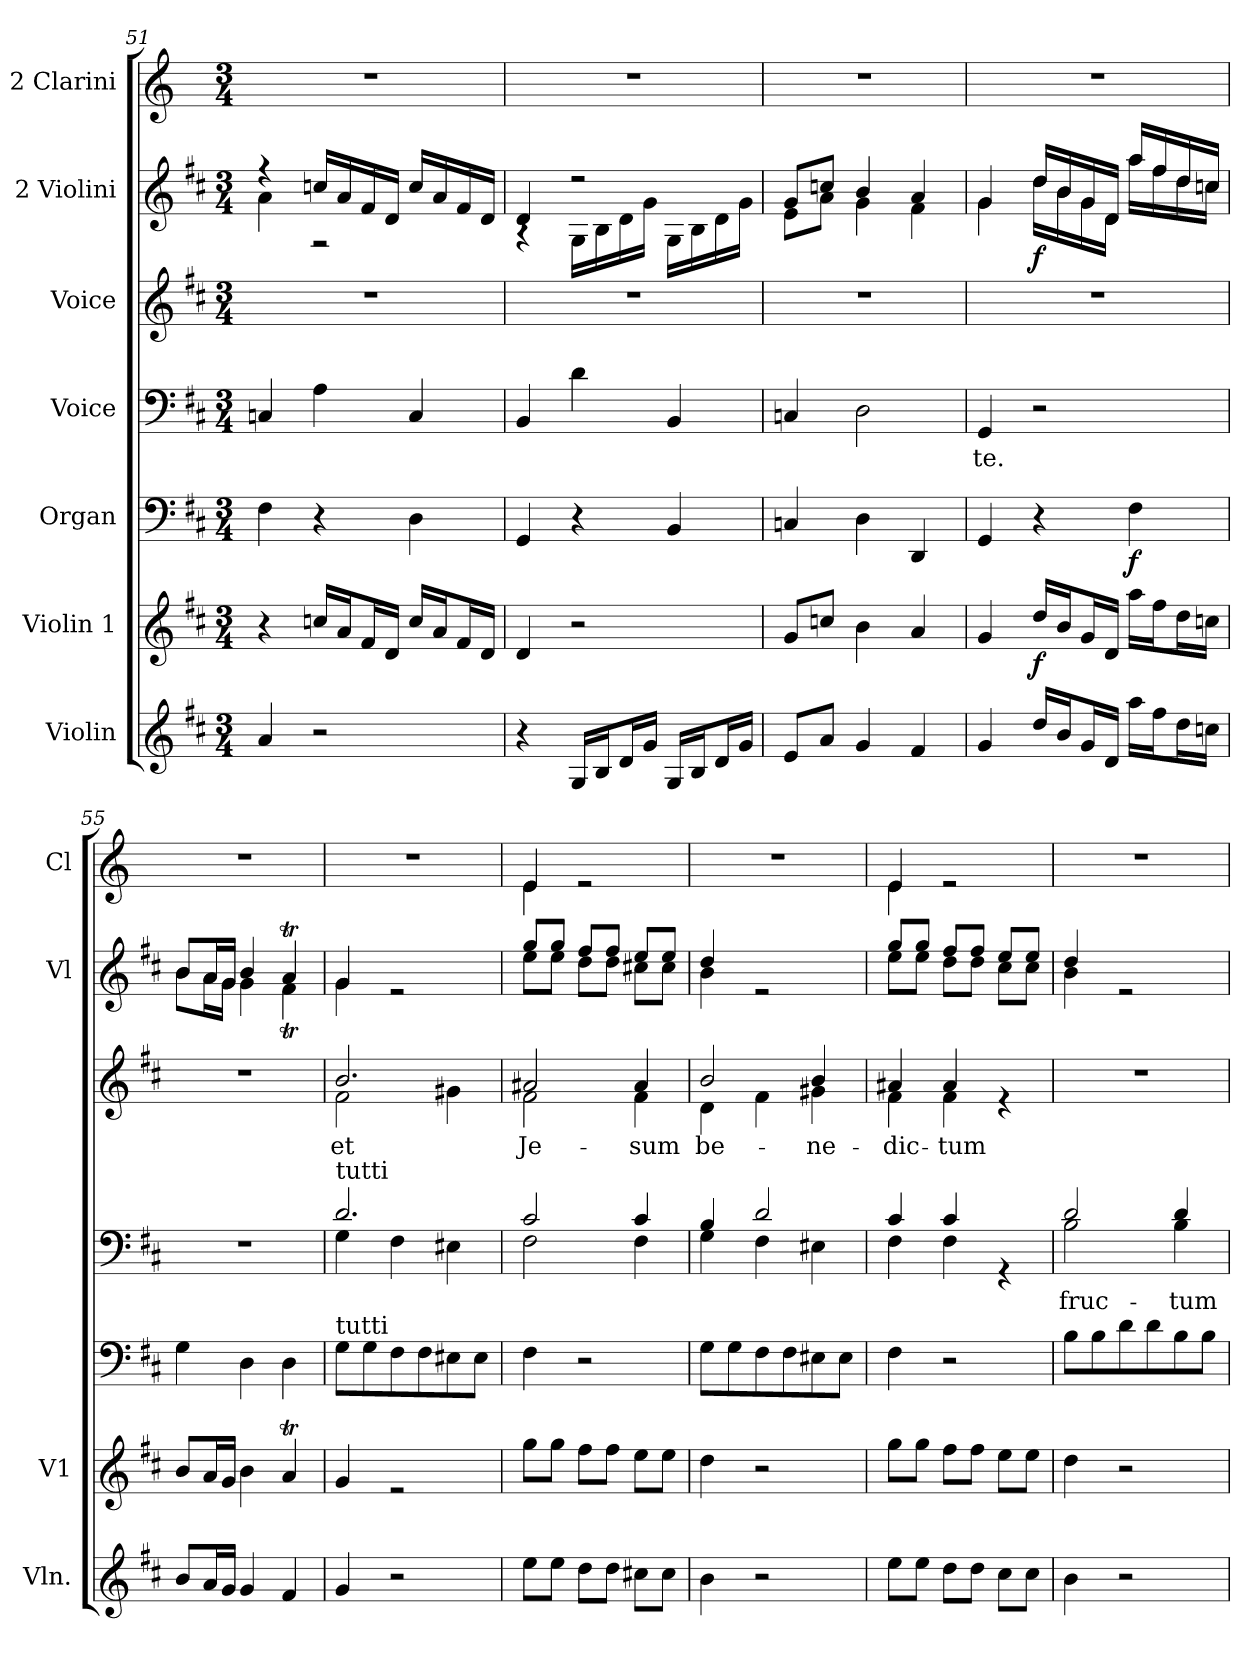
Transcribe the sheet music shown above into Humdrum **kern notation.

**kern	**kern	**dynam	**kern	**dynam	**kern	**text	**kern	**text	**kern	**dynam	**kern
*part7	*part6	*part6	*part5	*part5	*part4	*part4	*part3	*part3	*part2	*part2	*part1
*staff7	*staff6	*staff6	*staff5	*staff5	*staff4	*staff4	*staff3	*staff3	*staff2	*staff2	*staff1
*I"Violin	*I"Violin 1	*	*I"Organ	*	*I"Voice	*	*I"Voice	*	*I"2 Violini	*	*I"2 Clarini
*I'Vln.	*I'V1	*	*	*	*	*	*	*	*I'Vl	*	*I'Cl
*clefG2	*clefG2	*	*clefF4	*	*clefF4	*	*clefG2	*	*clefG2	*	*clefG2
*	*	*	*	*	*	*	*	*	*	*	*ITrd-1c-2
*k[f#c#]	*k[f#c#]	*	*k[f#c#]	*	*k[f#c#]	*	*k[f#c#]	*	*k[f#c#]	*	*k[f#c#]
*M3/4	*M3/4	*	*M3/4	*	*M3/4	*	*M3/4	*	*M3/4	*	*M3/4
=51	=51	=51	=51	=51	=51	=51	=51	=51	=51	=51	=51
*	*	*	*	*	*	*	*	*	*^	*	*
4a/	4r	.	4F#\	.	4Cn/	.	2.r	.	4r	4a\	.	2.r
2r	16ccn/LL	.	4r	.	4A\	.	.	.	16ccn/LL	2r	.	.
.	16a/J	.	.	.	.	.	.	.	16a/	.	.	.
.	16f#/L	.	.	.	.	.	.	.	16f#/	.	.	.
.	16d/JJ	.	.	.	.	.	.	.	16d/JJ	.	.	.
.	16cc/LL	.	4D\	.	4C/	.	.	.	16cc/LL	.	.	.
.	16a/J	.	.	.	.	.	.	.	16a/	.	.	.
.	16f#/L	.	.	.	.	.	.	.	16f#/	.	.	.
.	16d/JJ	.	.	.	.	.	.	.	16d/JJ	.	.	.
!!LO:PB:g=z
=52	=52	=52	=52	=52	=52	=52	=52	=52	=52	=52	=52	=52
4r	4d/	.	4GG/	.	4BB/	.	2.r	.	4d/	4rA	.	2.r
16G/LL	2r	.	4r	.	4d\	.	.	.	2r	16G\LL	.	.
16B/J	.	.	.	.	.	.	.	.	.	16B\	.	.
16d/L	.	.	.	.	.	.	.	.	.	16d\	.	.
16g/JJ	.	.	.	.	.	.	.	.	.	16g\JJ	.	.
16G/LL	.	.	4BB/	.	4BB/	.	.	.	.	16G\LL	.	.
16B/J	.	.	.	.	.	.	.	.	.	16B\	.	.
16d/L	.	.	.	.	.	.	.	.	.	16d\	.	.
16g/JJ	.	.	.	.	.	.	.	.	.	16g\JJ	.	.
=53	=53	=53	=53	=53	=53	=53	=53	=53	=53	=53	=53	=53
8e/L	8g/L	.	4Cn/	.	4Cn/	.	2.r	.	8g/L	8e\L	.	2.r
8a/J	8ccn/J	.	.	.	.	.	.	.	8ccn/J	8a\J	.	.
4g/	4b\	.	4D\	.	2D\	.	.	.	4b/	4g\	.	.
4f#/	4a/	.	4DD/	.	.	.	.	.	4a/	4f#\	.	.
=54	=54	=54	=54	=54	=54	=54	=54	=54	=54	=54	=54	=54
!	!	!	!	!	!	!LO:LY:b	!	!	!	!	!	!
4g/	4g/	.	4GG/	.	4GG/	-te.	2.r	.	4g/	4g\	.	2.r
!	!	!LO:DY:b	!	!	!	!	!	!	!	!	!LO:DY:b	!
16dd/LL	16dd/LL	f	4r	.	2r	.	.	.	16dd/LL	16dd\LL	f	.
16b/J	16b/J	.	.	.	.	.	.	.	16b/	16b\	.	.
16g/L	16g/L	.	.	.	.	.	.	.	16g/	16g\	.	.
16d/JJ	16d/JJ	.	.	.	.	.	.	.	16d/JJ	16d\JJ	.	.
!	!	!	!	!LO:DY:b	!	!	!	!	!	!	!	!
16aa\LL	16aa\LL	.	4F#\	f	.	.	.	.	16aa/LL	16aa\LL	.	.
16ff#\J	16ff#\J	.	.	.	.	.	.	.	16ff#/	16ff#\	.	.
16dd\L	16dd\L	.	.	.	.	.	.	.	16dd/	16dd\	.	.
16ccn\JJ	16ccn\JJ	.	.	.	.	.	.	.	16ccn/JJ	16cc\JJ	.	.
=55	=55	=55	=55	=55	=55	=55	=55	=55	=55	=55	=55	=55
8b/L	8b/L	.	4G\	.	2.r	.	2.r	.	8b/L	8b\L	.	2.r
16a/L	16a/L	.	.	.	.	.	.	.	16a/L	16a\L	.	.
16g/JJ	16g/JJ	.	.	.	.	.	.	.	16g/JJ	16g\JJ	.	.
4g/	4b\	.	4D\	.	.	.	.	.	4b/	4g\	.	.
4f#/	4aT/	.	4D\	.	.	.	.	.	4aT/	4f#t\	.	.
=56	=56	=56	=56	=56	=56	=56	=56	=56	=56	=56	=56	=56
*	*	*	*	*	*^	*	*^	*	*	*	*	*
!	!	!	!	!	!LO:TX:a:t=tutti	!	!	!	!	!	!	!	!	!
!	!	!	!LO:TX:a:t=tutti	!	!	!	!	!	!	!	!	!	!	!
!	!	!	!	!	!	!	!	!	!	!LO:LY:b	!	!	!	!
4g/	4g/	.	8G\L	.	2.d/	4G\	.	2.b/	2f#\	et	4g/	4g\	.	2.r
.	.	.	8G\	.	.	.	.	.	.	.	.	.	.	.
2r	2re	.	8F#\	.	.	4F#\	.	.	.	.	2re	2ryy	.	.
.	.	.	8F#\	.	.	.	.	.	.	.	.	.	.	.
.	.	.	8E#X\	.	.	4E#X\	.	.	4g#X\	.	.	.	.	.
.	.	.	8E#\J	.	.	.	.	.	.	.	.	.	.	.
!!LO:LB:g=z
=57	=57	=57	=57	=57	=57	=57	=57	=57	=57	=57	=57	=57	=57	=57
!	!	!	!	!	!	!	!	!	!	!LO:LY:b	!	!	!	!
*	*	*	*	*	*	*	*	*	*	*	*	*	*	*^
8ee\L	8gg\L	.	4F#\	.	2c#/	2F#\	.	2a#X/	2f#\	Je-	8gg/L	8ee\L	.	4f#/	4f#\
8ee\J	8gg\J	.	.	.	.	.	.	.	.	.	8gg/J	8ee\J	.	.	.
8dd\L	8ff#\L	.	2r	.	.	.	.	.	.	.	8ff#/L	8dd\L	.	2re	2ryy
8dd\J	8ff#\J	.	.	.	.	.	.	.	.	.	8ff#/J	8dd\J	.	.	.
!	!	!	!	!	!	!	!	!	!	!LO:LY:b	!	!	!	!	!
8cc#X\L	8ee\L	.	.	.	4c#/	4F#\	.	4a#/	4f#\	-sum	8ee/L	8cc#X\L	.	.	.
8cc#\J	8ee\J	.	.	.	.	.	.	.	.	.	8ee/J	8cc#\J	.	.	.
*	*	*	*	*	*	*	*	*	*	*	*	*	*	*v	*v
=58	=58	=58	=58	=58	=58	=58	=58	=58	=58	=58	=58	=58	=58	=58
!	!	!	!	!	!	!	!	!	!	!LO:LY:b	!	!	!	!
4b\	4dd\	.	8G\L	.	4B/	4G\	.	2b/	4d\	be-	4dd/	4b\	.	2.r
.	.	.	8G\	.	.	.	.	.	.	.	.	.	.	.
2r	2r	.	8F#\	.	2d/	4F#\	.	.	4f#\	.	2re	2ryy	.	.
.	.	.	8F#\	.	.	.	.	.	.	.	.	.	.	.
!	!	!	!	!	!	!	!	!	!	!LO:LY:b	!	!	!	!
.	.	.	8E#X\	.	.	4E#X\	.	4b/	4g#X\	-ne-	.	.	.	.
.	.	.	8E#\J	.	.	.	.	.	.	.	.	.	.	.
=59	=59	=59	=59	=59	=59	=59	=59	=59	=59	=59	=59	=59	=59	=59
!	!	!	!	!	!	!	!	!	!	!LO:LY:b	!	!	!	!
*	*	*	*	*	*	*	*	*	*	*	*	*	*	*^
8ee\L	8gg\L	.	4F#\	.	4c#/	4F#\	.	4a#X/	4f#\	-dic-	8gg/L	8ee\L	.	4f#/	4f#\
8ee\J	8gg\J	.	.	.	.	.	.	.	.	.	8gg/J	8ee\J	.	.	.
!	!	!	!	!	!	!	!	!	!	!LO:LY:b	!	!	!	!	!
8dd\L	8ff#\L	.	2r	.	4c#/	4F#\	.	4a#/	4f#\	-tum	8ff#/L	8dd\L	.	2re	2ryy
8dd\J	8ff#\J	.	.	.	.	.	.	.	.	.	8ff#/J	8dd\J	.	.	.
8cc#\L	8ee\L	.	.	.	4rGG	4ryy	.	4re	4ryy	.	8ee/L	8cc#\L	.	.	.
8cc#\J	8ee\J	.	.	.	.	.	.	.	.	.	8ee/J	8cc#\J	.	.	.
*	*	*	*	*	*	*	*	*v	*v	*	*	*	*	*v	*v
=60	=60	=60	=60	=60	=60	=60	=60	=60	=60	=60	=60	=60	=60
!	!	!	!	!	!	!	!LO:LY:b	!	!	!	!	!	!
4b\	4dd\	.	8B\L	.	2d/	2B\	fruc-	2.r	.	4dd/	4b\	.	2.r
.	.	.	8B\	.	.	.	.	.	.	.	.	.	.
2r	2r	.	8d\	.	.	.	.	.	.	2re	2ryy	.	.
.	.	.	8d\	.	.	.	.	.	.	.	.	.	.
!	!	!	!	!	!	!	!LO:LY:b	!	!	!	!	!	!
.	.	.	8B\	.	4d/	4B\	-tum	.	.	.	.	.	.
.	.	.	8B\J	.	.	.	.	.	.	.	.	.	.
*	*	*	*	*	*v	*v	*	*	*	*v	*v	*	*
=	=	=	=	=	=	=	=	=	=	=	=
*-	*-	*-	*-	*-	*-	*-	*-	*-	*-	*-	*-
